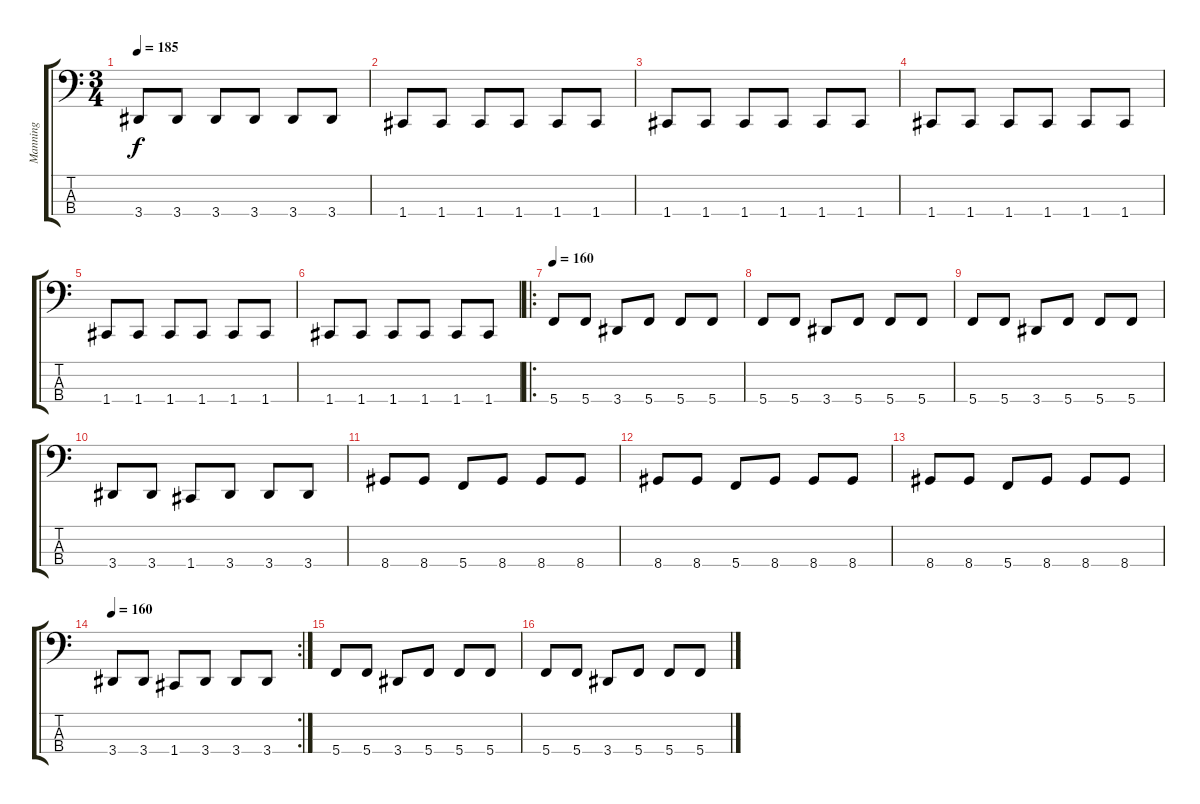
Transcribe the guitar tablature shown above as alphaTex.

\track ("Manning" "Manning") {instrument electricbasspick}
\staff {score tabs}
\tuning (F2 C2 G1 C1) {hide}
\ts (3 4)
\tempo 185
\clef f4
\ks c
3.4.8{dy f} 3.4.8 3.4.8 3.4.8 3.4.8 3.4.8 |
1.4.8 1.4.8 1.4.8 1.4.8 1.4.8 1.4.8 |
1.4.8 1.4.8 1.4.8 1.4.8 1.4.8 1.4.8 |
1.4.8 1.4.8 1.4.8 1.4.8 1.4.8 1.4.8 |
1.4.8 1.4.8 1.4.8 1.4.8 1.4.8 1.4.8 |
1.4.8 1.4.8 1.4.8 1.4.8 1.4.8 1.4.8 |
\ro
\tempo 160
5.4.8 5.4.8 3.4.8 5.4.8 5.4.8 5.4.8 |
5.4.8 5.4.8 3.4.8 5.4.8 5.4.8 5.4.8 |
5.4.8 5.4.8 3.4.8 5.4.8 5.4.8 5.4.8 |
3.4.8 3.4.8 1.4.8 3.4.8 3.4.8 3.4.8 |
8.4.8 8.4.8 5.4.8 8.4.8 8.4.8 8.4.8 |
8.4.8 8.4.8 5.4.8 8.4.8 8.4.8 8.4.8 |
8.4.8 8.4.8 5.4.8 8.4.8 8.4.8 8.4.8 |
\rc 2
\tempo 160
3.4.8 3.4.8 1.4.8 3.4.8 3.4.8 3.4.8 |
5.4.8 5.4.8 3.4.8 5.4.8 5.4.8 5.4.8 |
5.4.8 5.4.8 3.4.8 5.4.8 5.4.8 5.4.8
